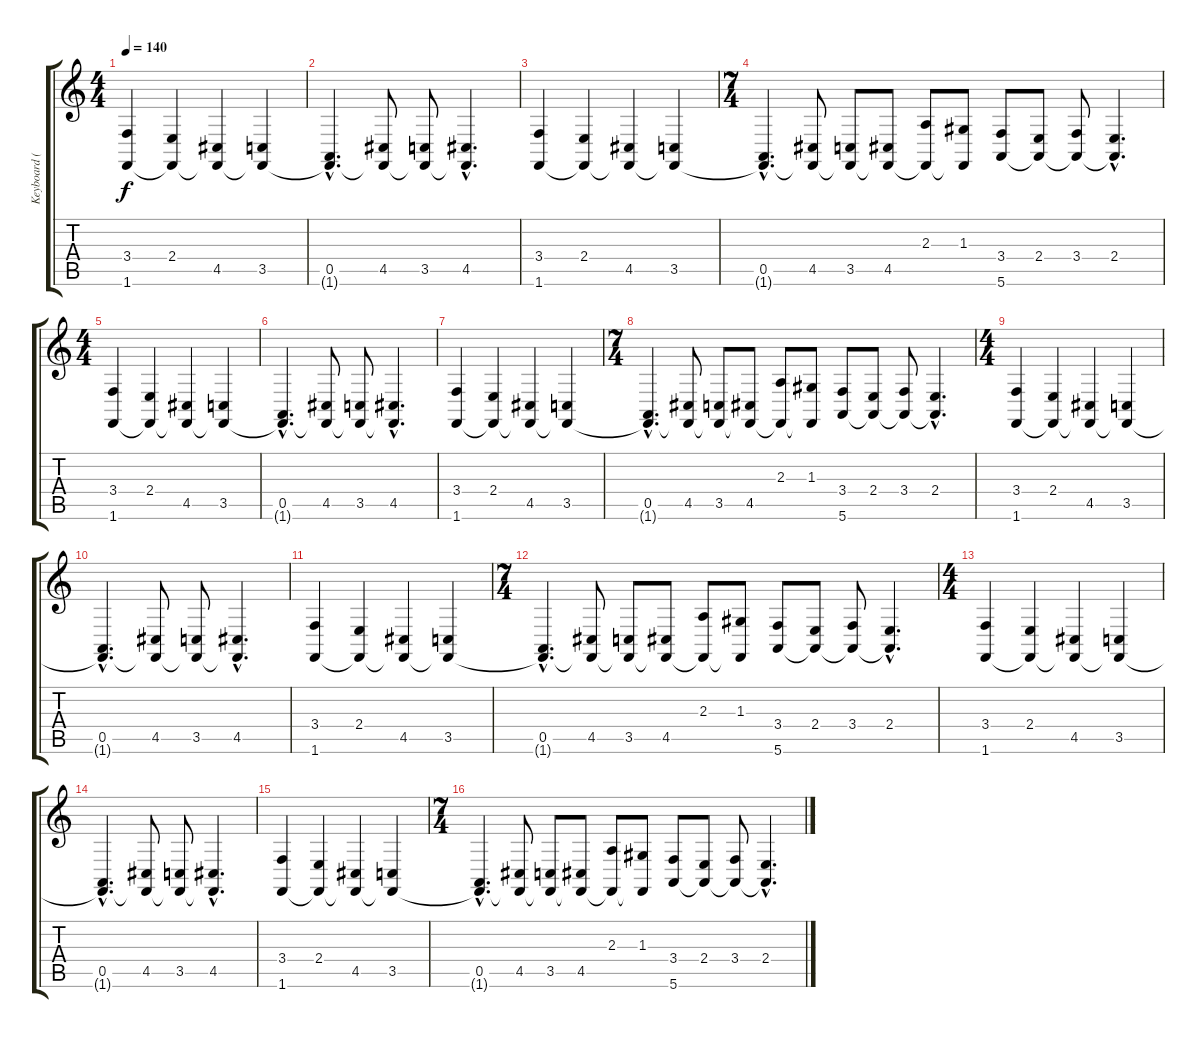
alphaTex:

\track ("Keyboard (Choir)" "Keyboard (") {instrument pad4choir}
\staff {score tabs}
\tuning (E4 B3 G3 D3 A2 E2) {hide}
\ts (4 4)
\tempo 140
\clef g2
\ks c
(3.4 1.6).4{dy f} (2.4 1.6{t}).4 (4.5 1.6{t}).4 (3.5 1.6{t}).4 |
(0.5{hac} 1.6{hac t}).4{d} (4.5 1.6{t}).8 (3.5 1.6{t}).8 (4.5{hac} 1.6{hac t}).4{d} |
(3.4 1.6).4 (2.4 1.6{t}).4 (4.5 1.6{t}).4 (3.5 1.6{t}).4 |
\ts (7 4)
(0.5{hac} 1.6{hac t}).4{d} (4.5 1.6{t}).8 (3.5 1.6{t}).8 (4.5 1.6{t}).8 (2.3 1.6{t}).8 (1.3 1.6{t}).8 (3.4 5.6).8 (2.4 5.6{t}).8 (3.4 5.6{t}).8 (2.4{hac} 5.6{hac t}).4{d} |
\ts (4 4)
(3.4 1.6).4 (2.4 1.6{t}).4 (4.5 1.6{t}).4 (3.5 1.6{t}).4 |
(0.5{hac} 1.6{hac t}).4{d} (4.5 1.6{t}).8 (3.5 1.6{t}).8 (4.5{hac} 1.6{hac t}).4{d} |
(3.4 1.6).4 (2.4 1.6{t}).4 (4.5 1.6{t}).4 (3.5 1.6{t}).4 |
\ts (7 4)
(0.5{hac} 1.6{hac t}).4{d} (4.5 1.6{t}).8 (3.5 1.6{t}).8 (4.5 1.6{t}).8 (2.3 1.6{t}).8 (1.3 1.6{t}).8 (3.4 5.6).8 (2.4 5.6{t}).8 (3.4 5.6{t}).8 (2.4{hac} 5.6{hac t}).4{d} |
\ts (4 4)
(3.4 1.6).4 (2.4 1.6{t}).4 (4.5 1.6{t}).4 (3.5 1.6{t}).4 |
(0.5{hac} 1.6{hac t}).4{d} (4.5 1.6{t}).8 (3.5 1.6{t}).8 (4.5{hac} 1.6{hac t}).4{d} |
(3.4 1.6).4 (2.4 1.6{t}).4 (4.5 1.6{t}).4 (3.5 1.6{t}).4 |
\ts (7 4)
(0.5{hac} 1.6{hac t}).4{d} (4.5 1.6{t}).8 (3.5 1.6{t}).8 (4.5 1.6{t}).8 (2.3 1.6{t}).8 (1.3 1.6{t}).8 (3.4 5.6).8 (2.4 5.6{t}).8 (3.4 5.6{t}).8 (2.4{hac} 5.6{hac t}).4{d} |
\ts (4 4)
(3.4 1.6).4 (2.4 1.6{t}).4 (4.5 1.6{t}).4 (3.5 1.6{t}).4 |
(0.5{hac} 1.6{hac t}).4{d} (4.5 1.6{t}).8 (3.5 1.6{t}).8 (4.5{hac} 1.6{hac t}).4{d} |
(3.4 1.6).4 (2.4 1.6{t}).4 (4.5 1.6{t}).4 (3.5 1.6{t}).4 |
\ts (7 4)
(0.5{hac} 1.6{hac t}).4{d} (4.5 1.6{t}).8 (3.5 1.6{t}).8 (4.5 1.6{t}).8 (2.3 1.6{t}).8 (1.3 1.6{t}).8 (3.4 5.6).8 (2.4 5.6{t}).8 (3.4 5.6{t}).8 (2.4{hac} 5.6{hac t}).4{d}
